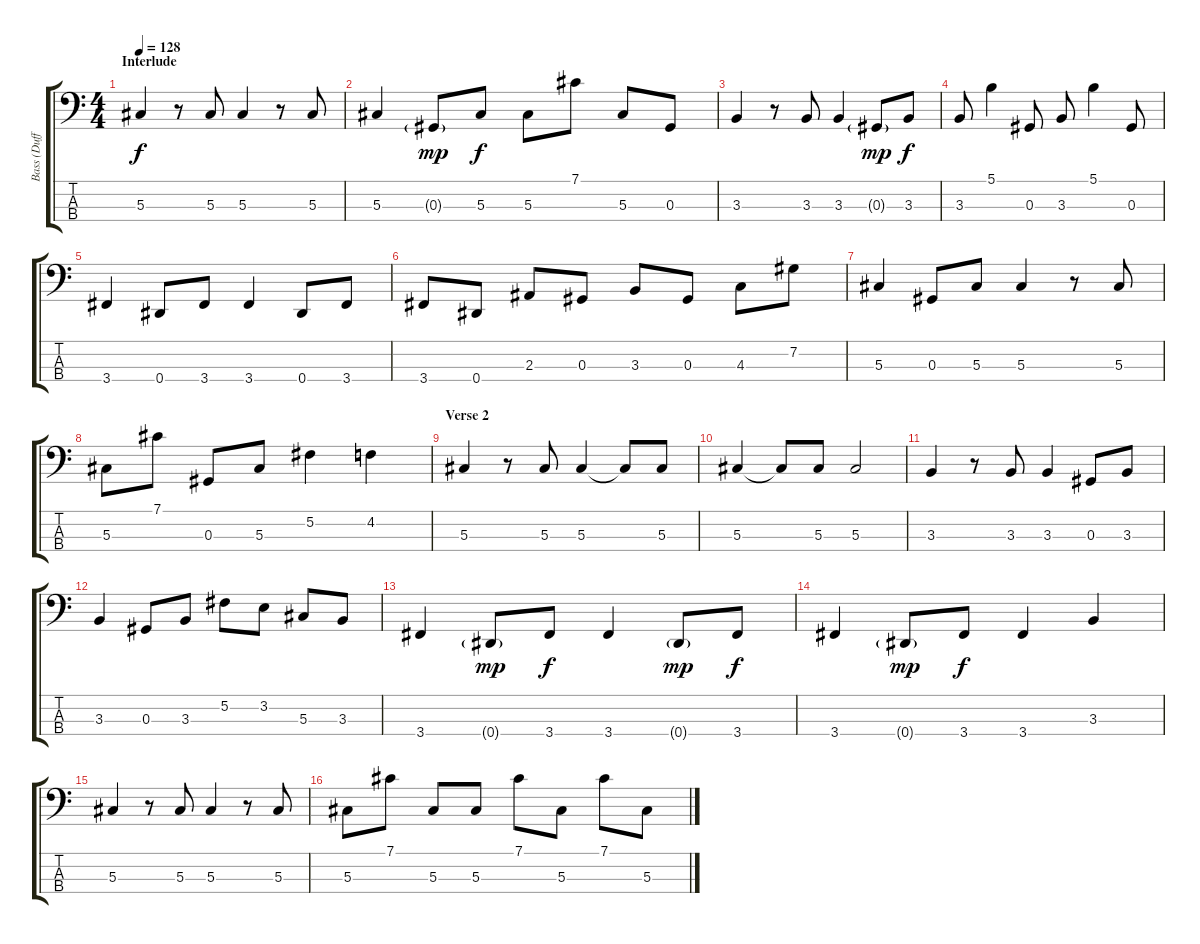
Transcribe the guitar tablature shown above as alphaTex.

\track ("Bass (Duff)" "Bass (Duff") {instrument electricbasspick}
\staff {score tabs}
\tuning (Gb2 Db2 Ab1 Eb1) {hide}
\ts (4 4)
\section ("" "Interlude")
\tempo 128
\clef f4
\ks c
5.3.4{dy f} r.8 5.3.8 5.3.4 r.8 5.3.8 |
5.3.4 0.3{g}.8{dy mp} 5.3.8{dy f} 5.3.8 7.1.8 5.3.8 0.3.8 |
3.3.4 r.8 3.3.8 3.3.4 0.3{g}.8{dy mp} 3.3.8{dy f} |
3.3.8 5.1.4 0.3.8 3.3.8 5.1.4 0.3.8 |
3.4.4 0.4.8 3.4.8 3.4.4 0.4.8 3.4.8 |
3.4.8 0.4.8 2.3.8 0.3.8 3.3.8 0.3.8 4.3.8 7.2.8 |
5.3.4 0.3.8 5.3.8 5.3.4 r.8 5.3.8 |
5.3.8 7.1.8 0.3.8 5.3.8 5.2.4 4.2.4 |
\section ("" "Verse 2")
5.3.4 r.8 5.3.8 5.3.4 5.3{t}.8 5.3.8 |
5.3.4 5.3{t}.8 5.3.8 5.3.2 |
3.3.4 r.8 3.3.8 3.3.4 0.3.8 3.3.8 |
3.3.4 0.3.8 3.3.8 5.2.8 3.2.8 5.3.8 3.3.8 |
3.4.4 0.4{g}.8{dy mp} 3.4.8{dy f} 3.4.4 0.4{g}.8{dy mp} 3.4.8{dy f} |
3.4.4 0.4{g}.8{dy mp} 3.4.8{dy f} 3.4.4 3.3.4 |
5.3.4 r.8 5.3.8 5.3.4 r.8 5.3.8 |
5.3.8 7.1.8 5.3.8 5.3.8 7.1.8 5.3.8 7.1.8 5.3.8
